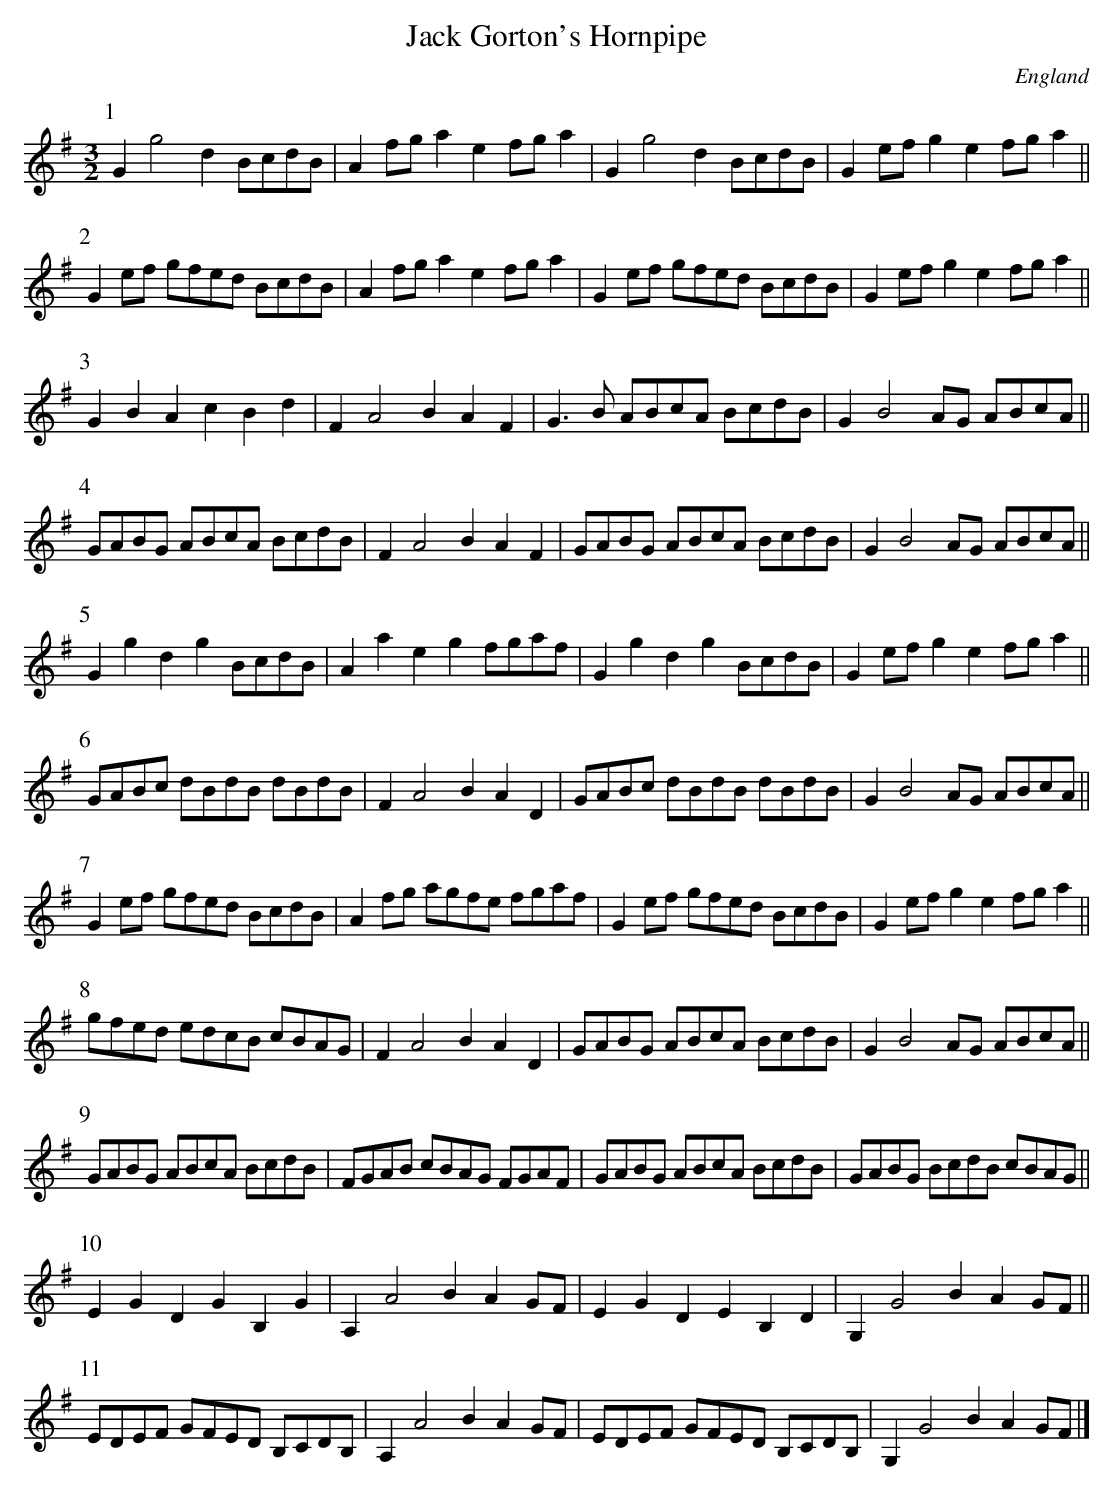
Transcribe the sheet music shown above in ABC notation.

X:1
T:Jack Gorton's Hornpipe
L:1/8
M:3/2
O:England
K:G
P:1
G2 g4 d2 BcdB | A2 fg a2 e2 fg a2|\
G2 g4 d2 BcdB | G2 ef g2 e2 fg a2||
P:2
G2 ef gfed BcdB | A2 fg a2 e2 fg a2 |\
G2 ef gfed BcdB | G2 ef g2 e2 fg a2 ||
P:3
G2 B2 A2 c2 B2 d2 | F2 A4 B2 A2 F2 |\
G3 B  ABcA  BcdB  | G2 B4 AG ABcA ||
P:4
GABG ABcA BcdB | F2 A4 B2 A2 F2 |\
GABG ABcA BcdB | G2 B4 AG ABcA ||
P:5
G2 g2 d2 g2 BcdB | A2 a2 e2 g2 fgaf |\
G2 g2 d2 g2 BcdB | G2 ef g2 e2 fg a2||
P:6
GABc dBdB dBdB | F2 A4 B2 A2 D2 |\
GABc dBdB dBdB | G2 B4 AG ABcA ||
P:7
G2 ef gfed BcdB | A2 fg agfe  fgaf |\
G2 ef gfed BcdB | G2 ef g2 e2 fg a2||
P:8
gfed edcB cBAG | F2 A4 B2 A2 D2 |\
GABG ABcA BcdB | G2 B4 AG ABcA ||
P:9
GABG ABcA BcdB | FGAB cBAG FGAF |\
GABG ABcA BcdB | GABG BcdB cBAG ||
P:10
E2 G2 D2 G2 B,2 G2 | A,2 A4 B2 A2 GF |\
E2 G2 D2 E2 B,2 D2 | G,2 G4 B2 A2 GF ||
P:11
EDEF GFED B,CDB, | A,2 A4 B2 A2 GF |\
EDEF GFED B,CDB, | G,2 G4 B2 A2 GF |]
